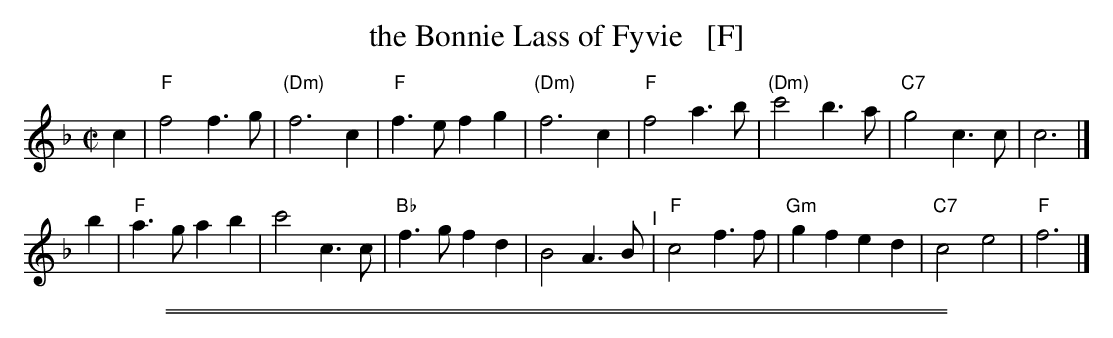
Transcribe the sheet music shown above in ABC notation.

X:1
T: the Bonnie Lass of Fyvie   [F]
M: C|
L: 1/8
K: F
c2 |\
"F"f4 f3g | "(Dm)"f6 c2 | "F"f3e f2g2 | "(Dm)"f6 c2 |\
"F"f4 a3b | "(Dm)"c'4 b3a | "C7"g4 c3c | c6 |]
b2 |\
"F"a3g a2b2 | c'4 c3c | "Bb"f3g f2d2 | B4 A3B "^I"|\
"F"c4 f3f | "Gm"g2f2 e2d2 | "C7"c4 e4 | "F"f6 |]
